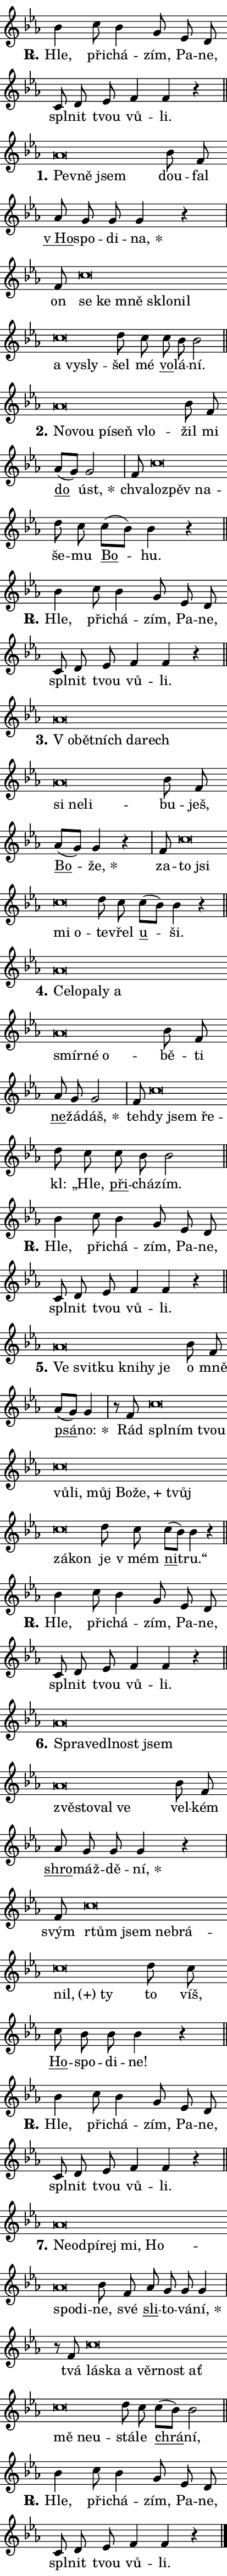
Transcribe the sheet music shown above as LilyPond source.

\version "2.22.1"
\header { tagline = "" }
\paper {
  indent = 0\cm
  top-margin = 0\cm
  right-margin = 0\cm
  bottom-margin = 0\cm
  left-margin = 0\cm
  paper-width = 7\cm
  page-breaking = #ly:one-page-breaking
  system-system-spacing.basic-distance = #11
  score-system-spacing.basic-distance = #11
  ragged-last = ##f
}


%% Author: Thomas Morley
%% https://lists.gnu.org/archive/html/lilypond-user/2020-05/msg00002.html
#(define (line-position grob)
"Returns position of @var[grob} in current system:
   @code{'start}, if at first time-step
   @code{'end}, if at last time-step
   @code{'middle} otherwise
"
  (let* ((col (ly:item-get-column grob))
         (ln (ly:grob-object col 'left-neighbor))
         (rn (ly:grob-object col 'right-neighbor))
         (col-to-check-left (if (ly:grob? ln) ln col))
         (col-to-check-right (if (ly:grob? rn) rn col))
         (break-dir-left
           (and
             (ly:grob-property col-to-check-left 'non-musical #f)
             (ly:item-break-dir col-to-check-left)))
         (break-dir-right
           (and
             (ly:grob-property col-to-check-right 'non-musical #f)
             (ly:item-break-dir col-to-check-right))))
        (cond ((eqv? 1 break-dir-left) 'start)
              ((eqv? -1 break-dir-right) 'end)
              (else 'middle))))

#(define (tranparent-at-line-position vctor)
  (lambda (grob)
  "Relying on @code{line-position} select the relevant enry from @var{vctor}.
Used to determine transparency,"
    (case (line-position grob)
      ((end) (not (vector-ref vctor 0)))
      ((middle) (not (vector-ref vctor 1)))
      ((start) (not (vector-ref vctor 2))))))

noteHeadBreakVisibility =
#(define-music-function (break-visibility)(vector?)
"Makes @code{NoteHead}s transparent relying on @var{break-visibility}"
#{
  \override NoteHead.transparent =
    #(tranparent-at-line-position break-visibility)
#})

#(define delete-ledgers-for-transparent-note-heads
  (lambda (grob)
    "Reads whether a @code{NoteHead} is transparent.
If so this @code{NoteHead} is removed from @code{'note-heads} from
@var{grob}, which is supposed to be @code{LedgerLineSpanner}.
As a result ledgers are not printed for this @code{NoteHead}"
    (let* ((nhds-array (ly:grob-object grob 'note-heads))
           (nhds-list
             (if (ly:grob-array? nhds-array)
                 (ly:grob-array->list nhds-array)
                 '()))
           ;; Relies on the transparent-property being done before
           ;; Staff.LedgerLineSpanner.after-line-breaking is executed.
           ;; This is fragile ...
           (to-keep
             (remove
               (lambda (nhd)
                 (ly:grob-property nhd 'transparent #f))
               nhds-list)))
      ;; TODO find a better method to iterate over grob-arrays, similiar
      ;; to filter/remove etc for lists
      ;; For now rebuilt from scratch
      (set! (ly:grob-object grob 'note-heads)  '())
      (for-each
        (lambda (nhd)
          (ly:pointer-group-interface::add-grob grob 'note-heads nhd))
        to-keep))))

hideNotes = {
  \noteHeadBreakVisibility #begin-of-line-visible
}
unHideNotes = {
  \noteHeadBreakVisibility #all-visible
}

% work-around for resetting accidentals
% https://lilypond.org/doc/v2.23/Documentation/notation/displaying-rhythms#unmetered-music
cadenzaMeasure = {
  \cadenzaOff
  \partial 1024 s1024
  \cadenzaOn
}

#(define-markup-command (accent layout props text) (markup?)
  "Underline accented syllable"
  (interpret-markup layout props
    #{\markup \override #'(offset . 4.3) \underline { #text }#}))

responsum = \markup \concat {
  "R" \hspace #-1.05 \path #0.1 #'((moveto 0 0.07) (lineto 0.9 0.8)) \hspace #0.05 "."
}

\layout {
    \context {
        \Staff
        \remove "Time_signature_engraver"
        \override LedgerLineSpanner.after-line-breaking = #delete-ledgers-for-transparent-note-heads
    }
    \context {
        \Voice {
            \override NoteHead.output-attributes = #'((class . "notehead"))
            \override Hairpin.height = #0.55
        }
    }
    \context {
        \Lyrics {
            \override StanzaNumber.output-attributes = #'((class . "stanzanumber"))
            \override LyricSpace.minimum-distance = #0.9
            \override LyricText.font-name = #"TeX Gyre Schola"
            \override LyricText.font-size = 1
            \override StanzaNumber.font-name = #"TeX Gyre Schola Bold"
            \override StanzaNumber.font-size = 1
        }
    }
}

% magnetic-lyrics.ily
%
%   written by
%     Jean Abou Samra <jean@abou-samra.fr>
%     Werner Lemberg <wl@gnu.org>
%
%   adapted by
%     Jiri Hon <jiri.hon@gmail.com>
%
% Version 2022-Apr-15

% https://www.mail-archive.com/lilypond-user@gnu.org/msg149350.html

#(define (Left_hyphen_pointer_engraver context)
   "Collect syllable-hyphen-syllable occurrences in lyrics and store
them in properties.  This engraver only looks to the left.  For
example, if the lyrics input is @code{foo -- bar}, it does the
following.

@itemize @bullet
@item
Set the @code{text} property of the @code{LyricHyphen} grob between
@q{foo} and @q{bar} to @code{foo}.

@item
Set the @code{left-hyphen} property of the @code{LyricText} grob with
text @q{foo} to the @code{LyricHyphen} grob between @q{foo} and
@q{bar}.
@end itemize

Use this auxiliary engraver in combination with the
@code{lyric-@/text::@/apply-@/magnetic-@/offset!} hook."
   (let ((hyphen #f)
         (text #f))
     (make-engraver
      (acknowledgers
       ((lyric-syllable-interface engraver grob source-engraver)
        (set! text grob)))
      (end-acknowledgers
       ((lyric-hyphen-interface engraver grob source-engraver)
        ;(when (not (grob::has-interface grob 'lyric-space-interface))
          (set! hyphen grob)));)
      ((stop-translation-timestep engraver)
       (when (and text hyphen)
         (ly:grob-set-object! text 'left-hyphen hyphen))
       (set! text #f)
       (set! hyphen #f)))))

#(define (lyric-text::apply-magnetic-offset! grob)
   "If the space between two syllables is less than the value in
property @code{LyricText@/.details@/.squash-threshold}, move the right
syllable to the left so that it gets concatenated with the left
syllable.

Use this function as a hook for
@code{LyricText@/.after-@/line-@/breaking} if the
@code{Left_@/hyphen_@/pointer_@/engraver} is active."
   (let ((hyphen (ly:grob-object grob 'left-hyphen #f)))
     (when hyphen
       (let ((left-text (ly:spanner-bound hyphen LEFT)))
         (when (grob::has-interface left-text 'lyric-syllable-interface)
           (let* ((common (ly:grob-common-refpoint grob left-text X))
                  (this-x-ext (ly:grob-extent grob common X))
                  (left-x-ext
                   (begin
                     ;; Trigger magnetism for left-text.
                     (ly:grob-property left-text 'after-line-breaking)
                     (ly:grob-extent left-text common X)))
                  ;; `delta` is the gap width between two syllables.
                  (delta (- (interval-start this-x-ext)
                            (interval-end left-x-ext)))
                  (details (ly:grob-property grob 'details))
                  (threshold (assoc-get 'squash-threshold details 0.2)))
             (when (< delta threshold)
               (let* (;; We have to manipulate the input text so that
                      ;; ligatures crossing syllable boundaries are not
                      ;; disabled.  For languages based on the Latin
                      ;; script this is essentially a beautification.
                      ;; However, for non-Western scripts it can be a
                      ;; necessity.
                      (lt (ly:grob-property left-text 'text))
                      (rt (ly:grob-property grob 'text))
                      (is-space (grob::has-interface hyphen 'lyric-space-interface))
                      (space (if is-space " " ""))
                      (space-markup (grob-interpret-markup grob " "))
                      (space-size (interval-length (ly:stencil-extent space-markup X)))
                      (extra-delta (if is-space space-size 0))
                      ;; Append new syllable.
                      (ltrt-space (if (and (string? lt) (string? rt))
                                (string-append lt space rt)
                                (make-concat-markup (list lt space rt))))
                      ;; Right-align `ltrt` to the right side.
                      (ltrt-space-markup (grob-interpret-markup
                               grob
                               (make-translate-markup
                                (cons (interval-length this-x-ext) 0)
                                (make-right-align-markup ltrt-space)))))
                 (begin
                   ;; Don't print `left-text`.
                   (ly:grob-set-property! left-text 'stencil #f)
                   ;; Set text and stencil (which holds all collected
                   ;; syllables so far) and shift it to the left.
                   (ly:grob-set-property! grob 'text ltrt-space)
                   (ly:grob-set-property! grob 'stencil ltrt-space-markup)
                   (ly:grob-translate-axis! grob (- (- delta extra-delta)) X))))))))))


#(define (lyric-hyphen::displace-bounds-first grob)
   ;; Make very sure this callback isn't triggered too early.
   (let ((left (ly:spanner-bound grob LEFT))
         (right (ly:spanner-bound grob RIGHT)))
     (ly:grob-property left 'after-line-breaking)
     (ly:grob-property right 'after-line-breaking)
     (ly:lyric-hyphen::print grob)))

squashThreshold = #0.4

\layout {
  \context {
    \Lyrics
    \consists #Left_hyphen_pointer_engraver
    \override LyricText.after-line-breaking =
      #lyric-text::apply-magnetic-offset!
    \override LyricHyphen.stencil = #lyric-hyphen::displace-bounds-first
    \override LyricText.details.squash-threshold = \squashThreshold
    \override LyricHyphen.minimum-distance = 0
    \override LyricHyphen.minimum-length = \squashThreshold
  }
}

squash = \override LyricText.details.squash-threshold = 9999
unSquash = \override LyricText.details.squash-threshold = \squashThreshold

left = \override LyricText.self-alignment-X = #LEFT
unLeft = \revert LyricText.self-alignment-X

starOffset = #(lambda (grob) 
                (let ((x_offset (ly:self-alignment-interface::aligned-on-x-parent grob)))
                  (if (= x_offset 0) 0 (+ x_offset 1.2))))

star = #(define-music-function (syllable)(string?)
"Append star separator at the end of a syllable"
#{
  \once \override LyricText.X-offset = #starOffset
  \lyricmode { \markup {
    #syllable
    \override #'((font-name . "TeX Gyre Schola Bold")) \hspace #0.2 \lower #0.65 \larger "*"
  } }
#})

starAccent = #(define-music-function (syllable)(string?)
"Append star separator at the end of a syllable and make accent"
#{
  \once \override LyricText.X-offset = #starOffset
  \lyricmode { \markup {
    \accent #syllable
    \override #'((font-name . "TeX Gyre Schola Bold")) \hspace #0.2 \lower #0.65 \larger "*"
  } }
#})

breath = #(define-music-function (syllable)(string?)
"Append breathing indicator at the end of a syllable"
#{
  \lyricmode { \markup { #syllable "+" } }
#})

optionalBreath = #(define-music-function (syllable)(string?)
"Append optional breathing indicator at the end of a syllable"
#{
  \lyricmode { \markup { #syllable "(+)" } }
#})


\score {
    <<
        \new Voice = "melody" { \cadenzaOn \key es \major \relative { bes'4 c8 bes4 g8 \bar "" es d \bar "" c d es \bar "" f4 f r \cadenzaMeasure \bar "||" \break }
\relative { as'\breve*1/16 \hideNotes \breve*1/16 \breve*1/16 \bar "" \unHideNotes bes8 f \bar "" as g g g4 r \cadenzaMeasure \bar "|" f8 c'\breve*1/16 \hideNotes \breve*1/16 \bar "" \breve*1/16 \bar "" \breve*1/16 \bar "" \breve*1/16 \bar "" \breve*1/16 \bar "" \breve*1/16 \breve*1/16 \bar "" \unHideNotes d8 c \bar "" c bes bes2 \cadenzaMeasure \bar "||" \break }
\relative { as'\breve*1/16 \hideNotes \breve*1/16 \bar "" \breve*1/16 \bar "" \breve*1/16 \breve*1/16 \bar "" \unHideNotes bes8 f \bar "" as[( g)] g2 \cadenzaMeasure \bar "|" f8 c'\breve*1/16 \hideNotes \breve*1/16 \breve*1/16 \bar "" \unHideNotes d8 c \bar "" c[( bes)] bes4 r \cadenzaMeasure \bar "||" \break }
\relative { bes'4 c8 bes4 g8 \bar "" es d \bar "" c d es \bar "" f4 f r \cadenzaMeasure \bar "||" \break }
\relative { as'\breve*1/16 \hideNotes \breve*1/16 \bar "" \breve*1/16 \bar "" \breve*1/16 \bar "" \breve*1/16 \bar "" \breve*1/16 \bar "" \breve*1/16 \breve*1/16 \bar "" \unHideNotes bes8 f \bar "" as[( g)] g4 r \cadenzaMeasure \bar "|" f8 c'\breve*1/16 \hideNotes \breve*1/16 \bar "" \breve*1/16 \breve*1/16 \bar "" \unHideNotes d8 c \bar "" c[( bes)] bes4 r \cadenzaMeasure \bar "||" \break }
\relative { as'\breve*1/16 \hideNotes \breve*1/16 \bar "" \breve*1/16 \bar "" \breve*1/16 \bar "" \breve*1/16 \bar "" \breve*1/16 \bar "" \breve*1/16 \breve*1/16 \bar "" \unHideNotes bes8 f \bar "" as g g2 \cadenzaMeasure \bar "|" f8 c'\breve*1/16 \hideNotes \breve*1/16 \breve*1/16 \bar "" \unHideNotes d8 c \bar "" c bes bes2 \cadenzaMeasure \bar "||" \break }
\relative { bes'4 c8 bes4 g8 \bar "" es d \bar "" c d es \bar "" f4 f r \cadenzaMeasure \bar "||" \break }
\relative { as'\breve*1/16 \hideNotes \breve*1/16 \bar "" \breve*1/16 \bar "" \breve*1/16 \bar "" \breve*1/16 \breve*1/16 \bar "" \unHideNotes bes8 f \bar "" as[( g)] g4 \cadenzaMeasure \bar "|" r8 f8 c'\breve*1/16 \hideNotes \breve*1/16 \bar "" \breve*1/16 \bar "" \breve*1/16 \bar "" \breve*1/16 \bar "" \breve*1/16 \bar "" \breve*1/16 \bar "" \breve*1/16 \bar "" \breve*1/16 \bar "" \breve*1/16 \breve*1/16 \bar "" \unHideNotes d8 c \bar "" c[( bes)] bes4 r \cadenzaMeasure \bar "||" \break }
\relative { bes'4 c8 bes4 g8 \bar "" es d \bar "" c d es \bar "" f4 f r \cadenzaMeasure \bar "||" \break }
\relative { as'\breve*1/16 \hideNotes \breve*1/16 \bar "" \breve*1/16 \bar "" \breve*1/16 \bar "" \breve*1/16 \bar "" \breve*1/16 \bar "" \breve*1/16 \bar "" \breve*1/16 \breve*1/16 \bar "" \unHideNotes bes8 f \bar "" as g g g4 r \cadenzaMeasure \bar "|" f8 c'\breve*1/16 \hideNotes \breve*1/16 \bar "" \breve*1/16 \bar "" \breve*1/16 \bar "" \breve*1/16 \breve*1/16 \bar "" \unHideNotes d8 c \bar "" c bes bes bes4 r \cadenzaMeasure \bar "||" \break }
\relative { bes'4 c8 bes4 g8 \bar "" es d \bar "" c d es \bar "" f4 f r \cadenzaMeasure \bar "||" \break }
\relative { as'\breve*1/16 \hideNotes \breve*1/16 \bar "" \breve*1/16 \bar "" \breve*1/16 \bar "" \breve*1/16 \bar "" \breve*1/16 \bar "" \breve*1/16 \breve*1/16 \bar "" \unHideNotes bes8 f \bar "" as g g g4 \cadenzaMeasure \bar "|" r8 f8 c'\breve*1/16 \hideNotes \breve*1/16 \bar "" \breve*1/16 \bar "" \breve*1/16 \bar "" \breve*1/16 \bar "" \breve*1/16 \bar "" \breve*1/16 \bar "" \breve*1/16 \breve*1/16 \bar "" \unHideNotes d8 c \bar "" c[( bes)] bes2 \cadenzaMeasure \bar "||" \break }
\relative { bes'4 c8 bes4 g8 \bar "" es d \bar "" c d es \bar "" f4 f r \cadenzaMeasure \bar "||" \break } \bar "|." }
        \new Lyrics \lyricsto "melody" { \lyricmode { \set stanza = \responsum
Hle, při -- chá -- zím, Pa -- ne, spl -- nit tvou vů -- li.
\set stanza = "1."
\left Pev -- \squash ně jsem \unLeft \unSquash dou -- fal \markup \accent "v Ho" -- spo -- di -- \star na, on \left se \squash ke mně sklo -- nil a vy -- sly -- \unLeft \unSquash šel mé \markup \accent vo -- lá -- ní.
\set stanza = "2."
\left No -- \squash vou pí -- seň vlo -- \unLeft \unSquash žil mi \markup \accent do \star úst, chva -- \left lo -- \squash zpěv na -- \unLeft \unSquash še -- mu \markup \accent Bo -- hu.
\set stanza = \responsum
Hle, při -- chá -- zím, Pa -- ne, spl -- nit tvou vů -- li.
\set stanza = "3."
\left "V o" -- \squash bět -- ních da -- rech si ne -- li -- \unLeft \unSquash bu -- ješ, \markup \accent Bo -- \star že, za -- \left to \squash jsi mi o -- \unLeft \unSquash te -- vřel \markup \accent u -- ši.
\set stanza = "4."
\left Ce -- \squash lo -- pa -- ly a smír -- né o -- \unLeft \unSquash bě -- ti \markup \accent ne -- žá -- \star dáš, teh -- \left dy \squash jsem ře -- \unLeft \unSquash kl: „Hle, \markup \accent při -- chá -- zím.
\set stanza = \responsum
Hle, při -- chá -- zím, Pa -- ne, spl -- nit tvou vů -- li.
\set stanza = "5."
\left Ve \squash svit -- ku kni -- hy je \unLeft \unSquash o mně \markup \accent psá -- \star no: Rád \left spl -- \squash ním tvou vů -- li, můj Bo -- \breath "že," tvůj zá -- kon \unLeft \unSquash je "v mém" \markup \accent ni -- tru.“
\set stanza = \responsum
Hle, při -- chá -- zím, Pa -- ne, spl -- nit tvou vů -- li.
\set stanza = "6."
\left Spra -- \squash ve -- dl -- nost jsem zvě -- sto -- val ve \unLeft \unSquash vel -- kém \markup \accent shro -- máž -- dě -- \star ní, svým \left rtům \squash jsem ne -- brá -- \optionalBreath nil, ty \unLeft \unSquash to víš, \markup \accent Ho -- spo -- di -- ne!
\set stanza = \responsum
Hle, při -- chá -- zím, Pa -- ne, spl -- nit tvou vů -- li.
\set stanza = "7."
\left Ne -- \squash od -- pí -- rej mi, Ho -- spo -- di -- \unLeft \unSquash ne, své \markup \accent sli -- to -- vá -- \star ní, tvá \left lá -- \squash ska a věr -- nost ať mě ne -- u -- \unLeft \unSquash stá -- le \markup \accent chrá -- ní,
\set stanza = \responsum
Hle, při -- chá -- zím, Pa -- ne, spl -- nit tvou vů -- li. } }
    >>
    \layout {}
}
